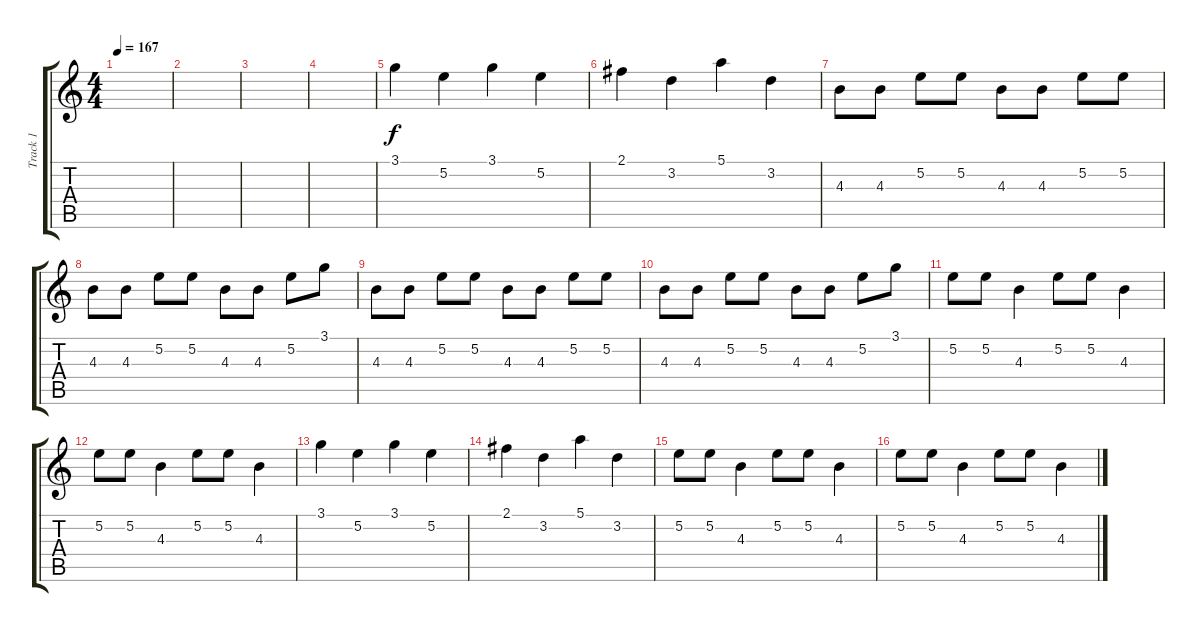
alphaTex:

\track ("Track 1" "Track 1") {instrument overdrivenguitar}
\staff {score tabs}
\tuning (E4 B3 G3 D3 A2 E2) {hide}
\ts (4 4)
\tempo 167
\clef g2
\ks c
|
|
|
|
3.1.4 5.2.4 3.1.4 5.2.4 |
2.1.4 3.2.4 5.1.4 3.2.4 |
4.3.8 4.3.8 5.2.8 5.2.8 4.3.8 4.3.8 5.2.8 5.2.8 |
4.3.8 4.3.8 5.2.8 5.2.8 4.3.8 4.3.8 5.2.8 3.1.8 |
4.3.8 4.3.8 5.2.8 5.2.8 4.3.8 4.3.8 5.2.8 5.2.8 |
4.3.8 4.3.8 5.2.8 5.2.8 4.3.8 4.3.8 5.2.8 3.1.8 |
5.2.8 5.2.8 4.3.4 5.2.8 5.2.8 4.3.4 |
5.2.8 5.2.8 4.3.4 5.2.8 5.2.8 4.3.4 |
3.1.4 5.2.4 3.1.4 5.2.4 |
2.1.4 3.2.4 5.1.4 3.2.4 |
5.2.8 5.2.8 4.3.4 5.2.8 5.2.8 4.3.4 |
5.2.8 5.2.8 4.3.4 5.2.8 5.2.8 4.3.4
